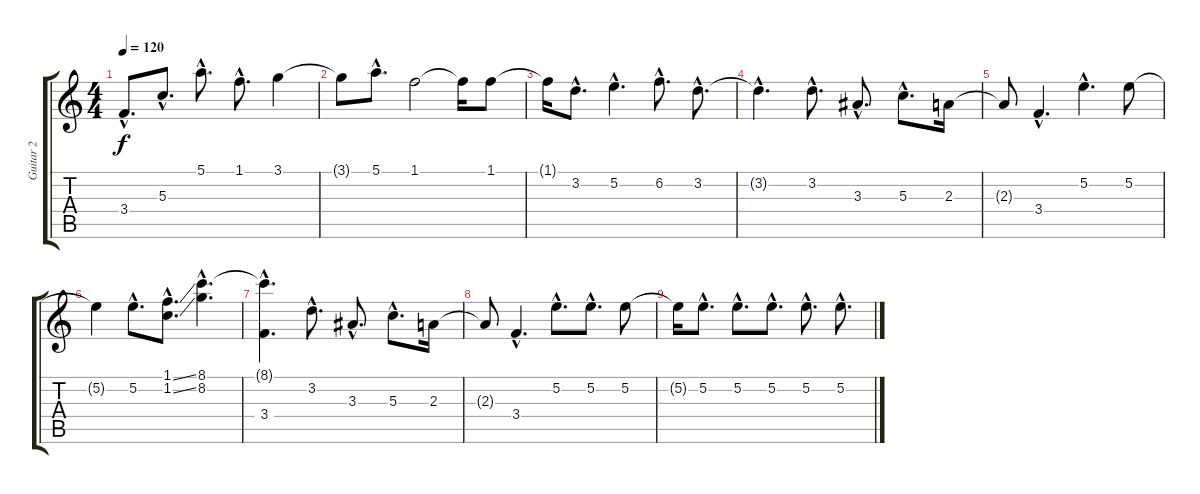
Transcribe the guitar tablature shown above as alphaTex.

\track ("Guitar 2" "Guitar 2") {instrument distortionguitar}
\staff {score tabs}
\tuning (E4 B3 G3 D3 A2 E2) {hide}
\ts (4 4)
\tempo 120
\clef g2
\ks c
3.4{hac}.8{d dy f} 5.3{hac}.8{d} 5.1{hac}.8{d} 1.1{hac}.8{d} 3.1.4 |
3.1{t}.8 5.1{hac}.8{d} 1.1.2 1.1{t}.16 1.1.8 |
1.1{t}.16 3.2{hac}.8{d} 5.2{hac}.4{d} 6.2{hac}.8{d} 3.2{hac}.8{d} |
3.2{hac t}.4{d} 3.2{hac}.8{d} 3.3{hac}.8{d} 5.3{hac}.8{d} 2.3.16 |
2.3{t}.8 3.4{hac}.4{d} 5.2{hac}.4{d} 5.2.8 |
5.2{t}.4 5.2{hac}.8{d} (1.1{ss hac} 1.2{ss hac}).8{d} (8.1{hac} 8.2{hac}).4{d} |
(8.1{hac t} 3.4{hac}).4{d} 3.2{hac}.8{d} 3.3{hac}.8{d} 5.3{hac}.8{d} 2.3.16 |
2.3{t}.8 3.4{hac}.4{d} 5.2{hac}.8{d} 5.2{hac}.8{d} 5.2.8 |
5.2{t}.16 5.2{hac}.8{d} 5.2{hac}.8{d} 5.2{hac}.8{d} 5.2{hac}.8{d} 5.2{hac}.8{d}
